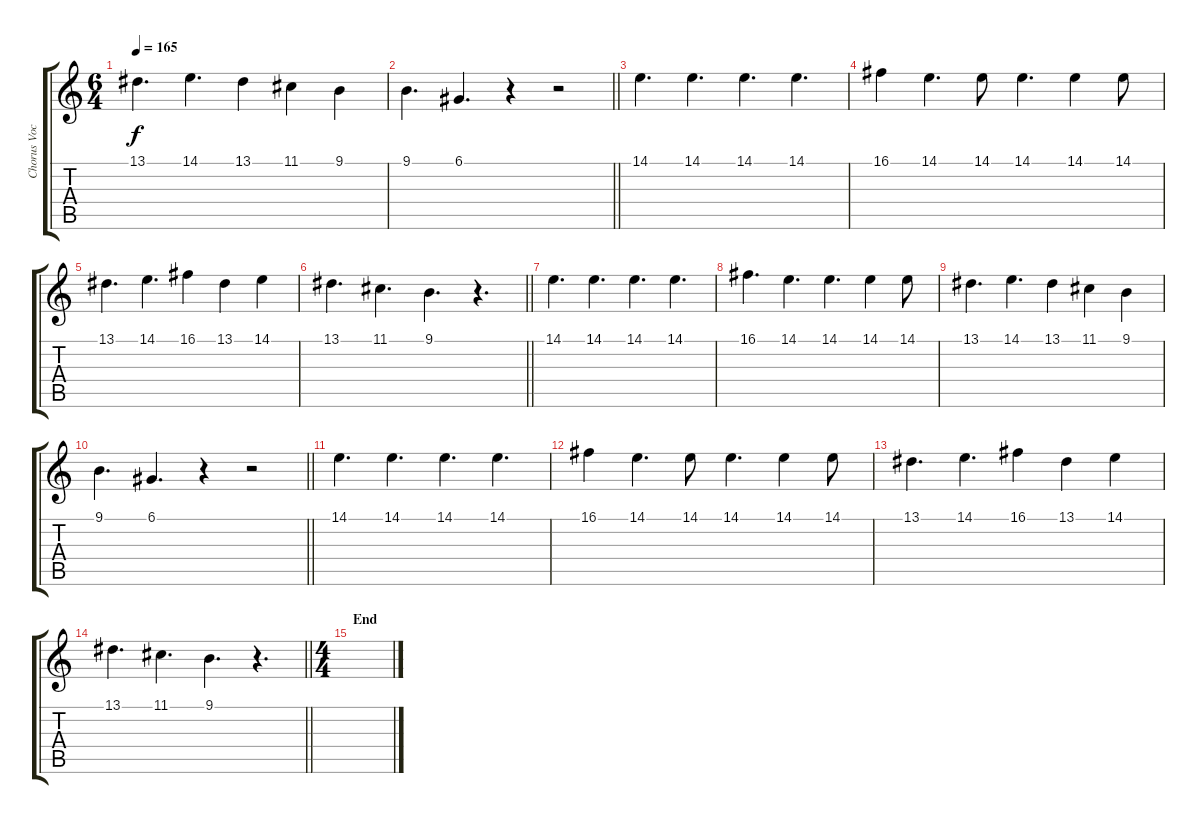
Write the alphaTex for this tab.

\track ("Chorus Vocals II" "Chorus Voc") {instrument pad7halo}
\staff {score tabs}
\tuning (D4 A3 F3 C3 G2 C2) {hide}
\ts (6 4)
\tempo 165
\clef g2
\ks c
13.1.4{d dy f} 14.1.4{d} 13.1.4 11.1.4 9.1.4 |
\barLineRight lightlight
9.1.4{d} 6.1.4{d} r.4 r.2 |
\section ("" "")
14.1.4{d} 14.1.4{d} 14.1.4{d} 14.1.4{d} |
16.1.4 14.1.4{d} 14.1.8 14.1.4{d} 14.1.4 14.1.8 |
13.1.4{d} 14.1.4{d} 16.1.4 13.1.4 14.1.4 |
\barLineRight lightlight
13.1.4{d} 11.1.4{d} 9.1.4{d} r.4{d} |
\section ("" "")
14.1.4{d} 14.1.4{d} 14.1.4{d} 14.1.4{d} |
16.1.4{d} 14.1.4{d} 14.1.4{d} 14.1.4 14.1.8 |
13.1.4{d} 14.1.4{d} 13.1.4 11.1.4 9.1.4 |
\barLineRight lightlight
9.1.4{d} 6.1.4{d} r.4 r.2 |
\section ("" "")
14.1.4{d} 14.1.4{d} 14.1.4{d} 14.1.4{d} |
16.1.4 14.1.4{d} 14.1.8 14.1.4{d} 14.1.4 14.1.8 |
13.1.4{d} 14.1.4{d} 16.1.4 13.1.4 14.1.4 |
\barLineRight lightlight
13.1.4{d} 11.1.4{d} 9.1.4{d} r.4{d} |
\ts (4 4)
\section ("" "End")
